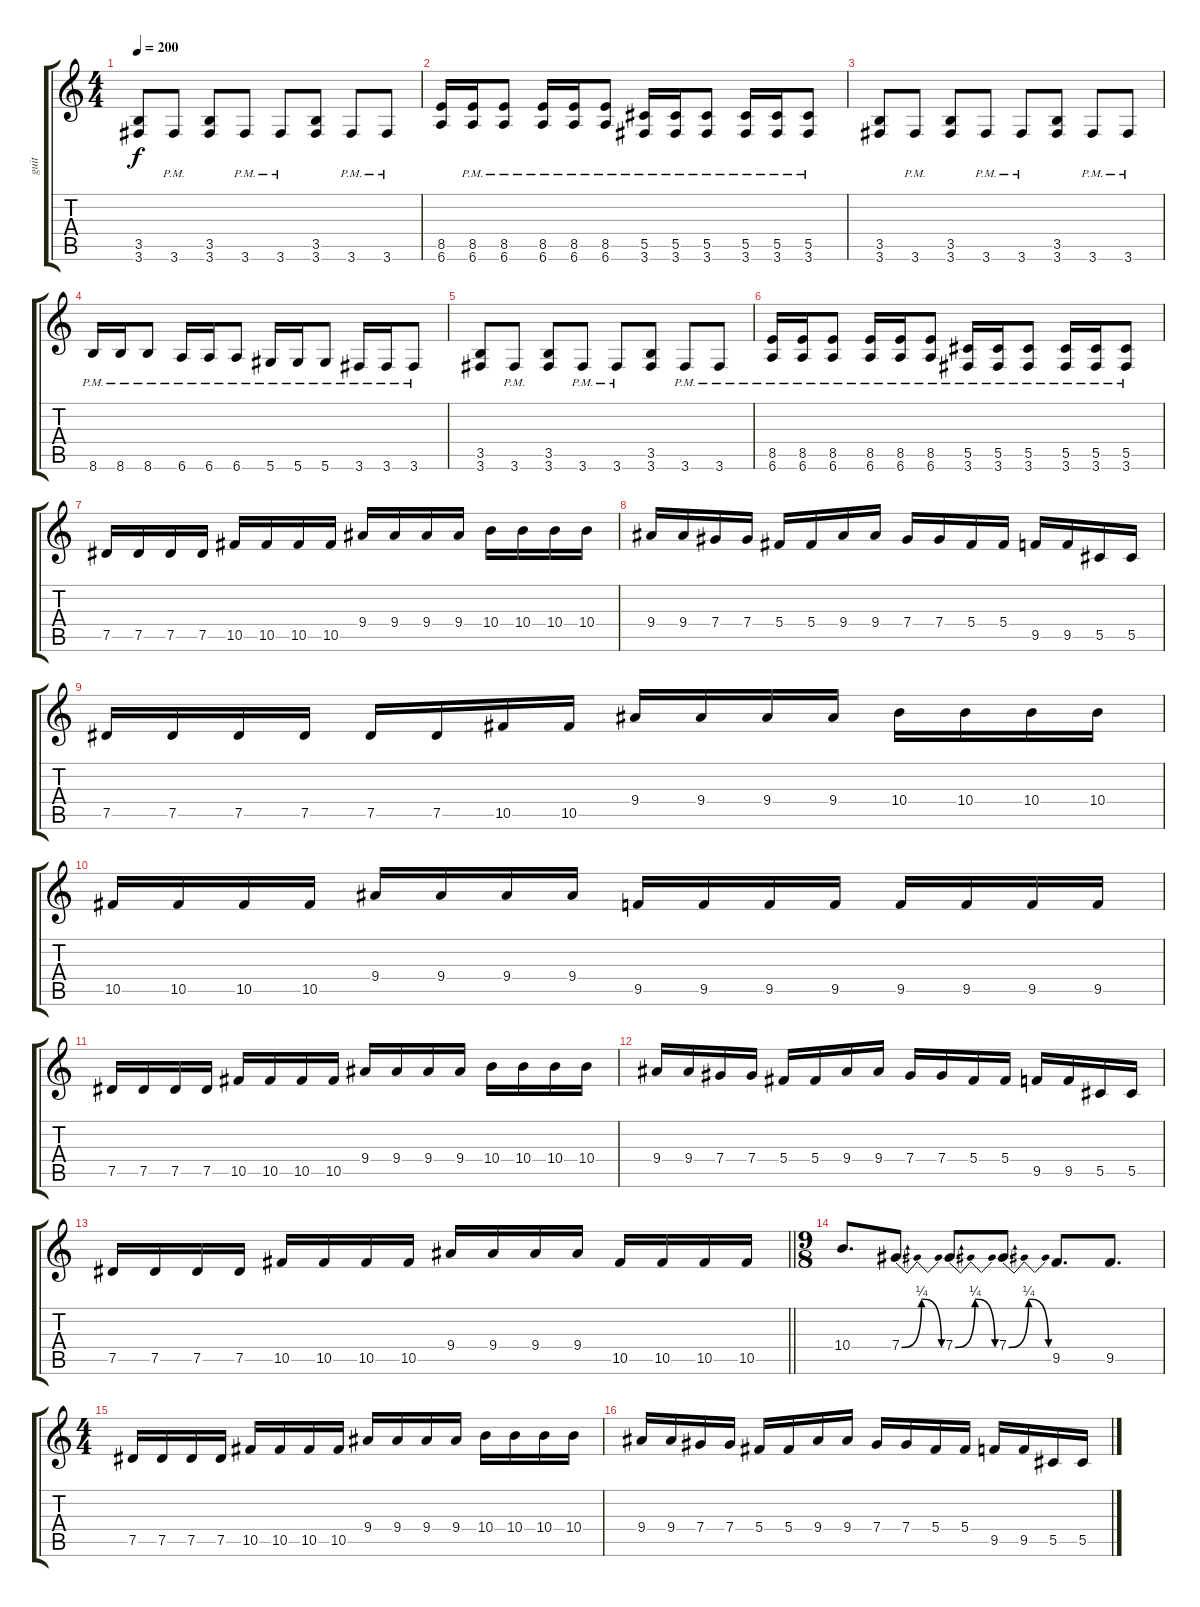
\track ("guit" "guit") {instrument distortionguitar}
\staff {score tabs}
\tuning (Eb4 Bb3 Gb3 Db3 Ab2 Eb2) {hide}
\ts (4 4)
\tempo 200
\clef g2
\ks c
(3.5 3.6).8{dy f} 3.6{pm}.8 (3.5 3.6).8 3.6{pm}.8 3.6{pm}.8 (3.5 3.6).8 3.6{pm}.8 3.6{pm}.8 |
(8.5 6.6).16 (8.5{pm} 6.6{pm}).16 (8.5{pm} 6.6{pm}).8 (8.5{pm} 6.6{pm}).16 (8.5{pm} 6.6{pm}).16 (8.5{pm} 6.6{pm}).8 (5.5{pm} 3.6{pm}).16 (5.5{pm} 3.6{pm}).16 (5.5{pm} 3.6{pm}).8 (5.5{pm} 3.6{pm}).16 (5.5{pm} 3.6{pm}).16 (5.5{pm} 3.6{pm}).8 |
(3.5 3.6).8 3.6{pm}.8 (3.5 3.6).8 3.6{pm}.8 3.6{pm}.8 (3.5 3.6).8 3.6{pm}.8 3.6{pm}.8 |
8.6{pm}.16 8.6{pm}.16 8.6{pm}.8 6.6{pm}.16 6.6{pm}.16 6.6{pm}.8 5.6{pm}.16 5.6{pm}.16 5.6{pm}.8 3.6{pm}.16 3.6{pm}.16 3.6{pm}.8 |
(3.5 3.6).8 3.6{pm}.8 (3.5 3.6).8 3.6{pm}.8 3.6{pm}.8 (3.5 3.6).8 3.6{pm}.8 3.6{pm}.8 |
(8.5{pm} 6.6{pm}).16 (8.5{pm} 6.6{pm}).16 (8.5{pm} 6.6{pm}).8 (8.5{pm} 6.6{pm}).16 (8.5{pm} 6.6{pm}).16 (8.5{pm} 6.6{pm}).8 (5.5{pm} 3.6{pm}).16 (5.5{pm} 3.6{pm}).16 (5.5{pm} 3.6{pm}).8 (5.5{pm} 3.6{pm}).16 (5.5{pm} 3.6{pm}).16 (5.5{pm} 3.6{pm}).8 |
7.5.16 7.5.16 7.5.16 7.5.16 10.5.16 10.5.16 10.5.16 10.5.16 9.4.16 9.4.16 9.4.16 9.4.16 10.4.16 10.4.16 10.4.16 10.4.16 |
9.4.16 9.4.16 7.4.16 7.4.16 5.4.16 5.4.16 9.4.16 9.4.16 7.4.16 7.4.16 5.4.16 5.4.16 9.5.16 9.5.16 5.5.16 5.5.16 |
7.5.16 7.5.16 7.5.16 7.5.16 7.5.16 7.5.16 10.5.16 10.5.16 9.4.16 9.4.16 9.4.16 9.4.16 10.4.16 10.4.16 10.4.16 10.4.16 |
10.5.16 10.5.16 10.5.16 10.5.16 9.4.16 9.4.16 9.4.16 9.4.16 9.5.16 9.5.16 9.5.16 9.5.16 9.5.16 9.5.16 9.5.16 9.5.16 |
7.5.16 7.5.16 7.5.16 7.5.16 10.5.16 10.5.16 10.5.16 10.5.16 9.4.16 9.4.16 9.4.16 9.4.16 10.4.16 10.4.16 10.4.16 10.4.16 |
9.4.16 9.4.16 7.4.16 7.4.16 5.4.16 5.4.16 9.4.16 9.4.16 7.4.16 7.4.16 5.4.16 5.4.16 9.5.16 9.5.16 5.5.16 5.5.16 |
\barLineRight lightlight
7.5.16 7.5.16 7.5.16 7.5.16 10.5.16 10.5.16 10.5.16 10.5.16 9.4.16 9.4.16 9.4.16 9.4.16 10.5.16 10.5.16 10.5.16 10.5.16 |
\ts (9 8)
10.4.8{d} 7.4{be (bendrelease 0 0 30 1 30 1 60 0)}.8{d} 7.4{be (bendrelease 0 0 30 1 30 1 60 0)}.8{d} 7.4{be (bendrelease 0 0 30 1 30 1 60 0)}.8{d} 9.5.8{d} 9.5.8{d} |
\ts (4 4)
7.5.16 7.5.16 7.5.16 7.5.16 10.5.16 10.5.16 10.5.16 10.5.16 9.4.16 9.4.16 9.4.16 9.4.16 10.4.16 10.4.16 10.4.16 10.4.16 |
9.4.16 9.4.16 7.4.16 7.4.16 5.4.16 5.4.16 9.4.16 9.4.16 7.4.16 7.4.16 5.4.16 5.4.16 9.5.16 9.5.16 5.5.16 5.5.16
